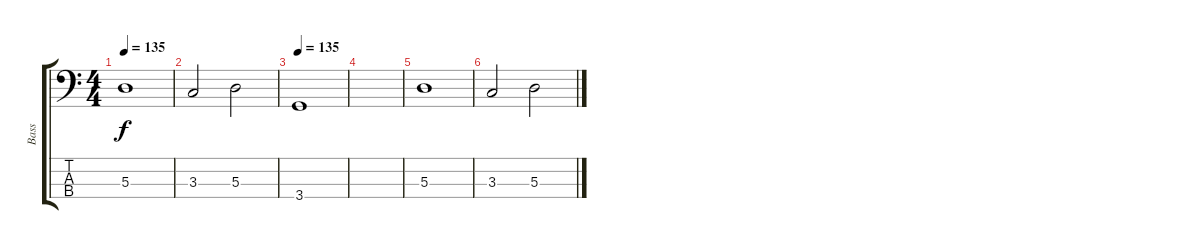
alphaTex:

\track ("Bass" "Bass") {instrument electricbassfinger}
\staff {score tabs}
\tuning (G2 D2 A1 E1) {hide}
\ts (4 4)
\tempo 135
\clef f4
\ks c
5.3.1{dy f} |
3.3.2 5.3.2 |
\tempo 135
3.4.1 |
|
5.3.1 |
3.3.2 5.3.2
